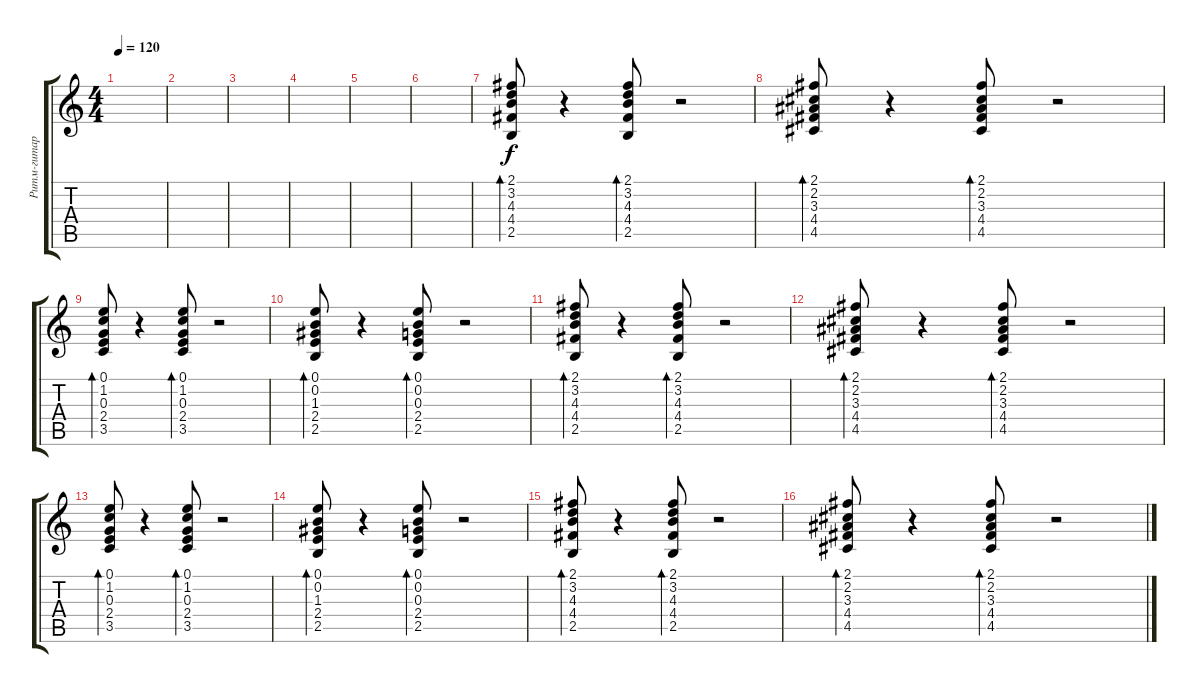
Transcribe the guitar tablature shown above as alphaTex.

\track ("Ритм-гитара" "Ритм-гитар") {instrument acousticguitarsteel}
\staff {score tabs}
\tuning (E4 B3 G3 D3 A2 E2) {hide}
\ts (4 4)
\tempo 120
\clef g2
\ks c
|
|
|
|
|
|
(2.1 3.2 4.3 4.4 2.5).8{bd 60} r.4 (2.1 3.2 4.3 4.4 2.5).8{bd 60} r.2 |
(2.1 2.2 3.3 4.4 4.5).8{bd 60} r.4 (2.1 2.2 3.3 4.4 4.5).8{bd 60} r.2 |
(0.1 1.2 0.3 2.4 3.5).8{bd 60} r.4 (0.1 1.2 0.3 2.4 3.5).8{bd 60} r.2 |
(0.1 0.2 1.3 2.4 2.5).8{bd 60} r.4 (0.1 0.2 0.3 2.4 2.5).8{bd 60} r.2 |
(2.1 3.2 4.3 4.4 2.5).8{bd 60} r.4 (2.1 3.2 4.3 4.4 2.5).8{bd 60} r.2 |
(2.1 2.2 3.3 4.4 4.5).8{bd 60} r.4 (2.1 2.2 3.3 4.4 4.5).8{bd 60} r.2 |
(0.1 1.2 0.3 2.4 3.5).8{bd 60} r.4 (0.1 1.2 0.3 2.4 3.5).8{bd 60} r.2 |
(0.1 0.2 1.3 2.4 2.5).8{bd 60} r.4 (0.1 0.2 0.3 2.4 2.5).8{bd 60} r.2 |
(2.1 3.2 4.3 4.4 2.5).8{bd 60} r.4 (2.1 3.2 4.3 4.4 2.5).8{bd 60} r.2 |
(2.1 2.2 3.3 4.4 4.5).8{bd 60} r.4 (2.1 2.2 3.3 4.4 4.5).8{bd 60} r.2
